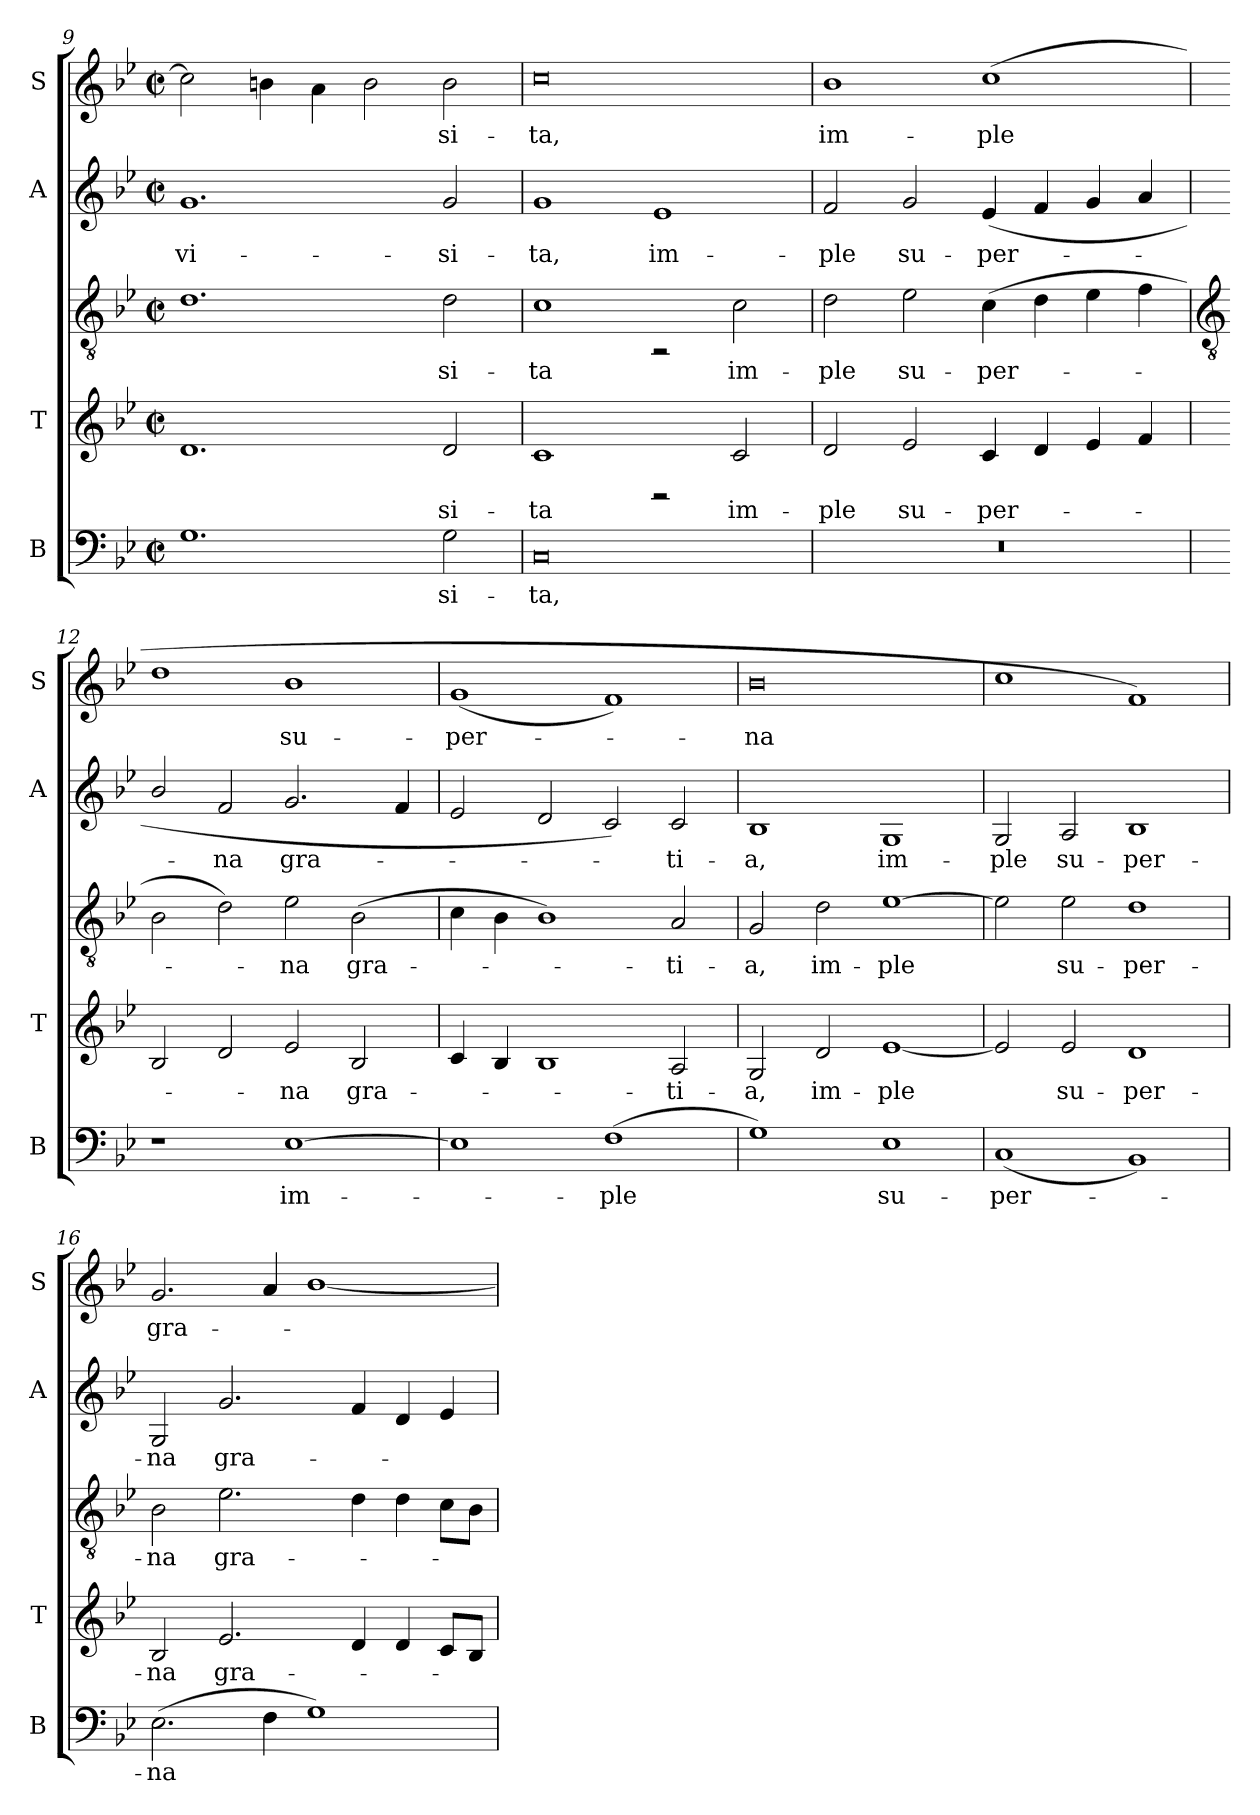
**kern	**text	**kern	**text	**kern	**text	**kern	**text	**kern	**text
*part4	*part4	*part3	*part3	*part3	*part3	*part2	*part2	*part1	*part1
*staff5	*staff5	*staff4	*staff4	*staff3	*staff3	*staff2	*staff2	*staff1	*staff1
*I"B	*	*I"T	*	*	*	*I"A	*	*I"S	*
*I'B	*	*I'T	*	*	*	*I'A	*	*I'S	*
*clefF4	*	*	*	*clefGv2	*	*clefG2	*	*clefG2	*
*k[b-e-]	*	*k[b-e-]	*	*k[b-e-]	*	*k[b-e-]	*	*k[b-e-]	*
*B-:	*	*B-:	*	*B-:	*	*B-:	*	*B-:	*
*M4/2	*	*M4/2	*	*M4/2	*	*M4/2	*	*M4/2	*
*met(c|)	*	*met(c|)	*	*met(c|)	*	*met(c|)	*	*met(c|)	*
=9	=9	=9	=9	=9	=9	=9	=9	=9	=9
!	!	!	!	!	!	!	!LO:LY:b	!	!
1.G	.	1.d	.	1.d	.	1.g	vi-	2cc]	.
.	.	.	.	.	.	.	.	4bn	.
.	.	.	.	.	.	.	.	4a\	.
.	.	.	.	.	.	.	.	2b	.
!	!LO:LY:b	!	!LO:LY:b	!	!LO:LY:b	!	!LO:LY:b	!	!LO:LY:b
2G	si-	2d	si-	2d	si-	2g	-si-	2b	si-
=10	=10	=10	=10	=10	=10	=10	=10	=10	=10
!	!LO:LY:b	!	!LO:LY:b	!	!LO:LY:b	!	!LO:LY:b	!	!LO:LY:b
0C	-ta,	1c	-ta	1c	-ta	1g	-ta,	0cc	-ta,
!	!	!	!	!	!	!	!LO:LY:b	!	!
.	.	2rBB	.	2rBB	.	1e-	im-	.	.
!	!	!	!LO:LY:b	!	!LO:LY:b	!	!	!	!
.	.	2c	im-	2c	im-	.	.	.	.
=11	=11	=11	=11	=11	=11	=11	=11	=11	=11
!	!	!	!LO:LY:b	!	!LO:LY:b	!	!LO:LY:b	!	!LO:LY:b
0r	.	2d	-ple	2d	-ple	2f	-ple	1b-	im-
!	!	!	!LO:LY:b	!	!LO:LY:b	!	!LO:LY:b	!	!
.	.	2e-	su-	2e-	su-	2g	su-	.	.
!	!	!	!LO:LY:b	!	!LO:LY:b	!	!LO:LY:b	!	!LO:LY:b
.	.	4c	-per-	(>4c	-per-	(<4e-	-per-	(<1cc	-ple
.	.	4d	.	4d	.	4f	.	.	.
.	.	4e-	.	4e-	.	4g	.	.	.
.	.	4f	.	4f	.	4a/	.	.	.
!!LO:LB:g=z
=12	=12	=12	=12	=12	=12	=12	=12	=12	=12
*	*	*	*	*clefGv2	*	*	*	*	*
1r	.	2B-	.	2B-	.	2b-/	.	1dd	.
!	!	!	!	!	!	!	!LO:LY:b	!	!
.	.	2d	.	2d)	.	2f	na	.	.
!	!LO:LY:b	!	!LO:LY:b	!	!LO:LY:b	!	!LO:LY:b	!	!LO:LY:b
[1E-	im-	2e-	na	2e-	na	2.g	gra-	1b-	su-
!	!	!	!LO:LY:b	!	!LO:LY:b	!	!	!	!
.	.	2B-	gra-	(>2B-	gra-	.	.	.	.
.	.	.	.	.	.	4f	.	.	.
=13	=13	=13	=13	=13	=13	=13	=13	=13	=13
!	!	!	!	!	!	!	!	!	!LO:LY:b
1E-]	.	4c	.	4c	.	2e-	.	(<1g	-per-
.	.	4B-	.	4B-	.	.	.	.	.
.	.	1B-	.	1B-)	.	2d	.	.	.
!	!LO:LY:b	!	!	!	!	!	!	!	!
(>1F	ple	.	.	.	.	2c)	.	1f)	.
!	!	!	!LO:LY:b	!	!LO:LY:b	!	!LO:LY:b	!	!
.	.	2A/	ti-	2A/	ti-	2c	ti-	.	.
=14	=14	=14	=14	=14	=14	=14	=14	=14	=14
!	!	!	!LO:LY:b	!	!LO:LY:b	!	!LO:LY:b	!	!LO:LY:b
1G)	.	2G	-a,	2G	-a,	1B-	-a,	0b-	na
!	!	!	!LO:LY:b	!	!LO:LY:b	!	!	!	!
.	.	2d	im-	2d	im-	.	.	.	.
!	!LO:LY:b	!	!LO:LY:b	!	!LO:LY:b	!	!LO:LY:b	!	!
1E-	su-	[1e-	-ple	[1e-	-ple	1G	im-	.	.
=15	=15	=15	=15	=15	=15	=15	=15	=15	=15
!	!LO:LY:b	!	!	!	!	!	!LO:LY:b	!	!
(<1C	-per-	2e-]	.	2e-]	.	2G	-ple	1cc	.
!	!	!	!LO:LY:b	!	!LO:LY:b	!	!LO:LY:b	!	!
.	.	2e-	su-	2e-	su-	2A	su-	.	.
!	!	!	!LO:LY:b	!	!LO:LY:b	!	!LO:LY:b	!	!
1BB-)	.	1d	-per-	1d	-per-	1B-	-per-	1f)	.
=16	=16	=16	=16	=16	=16	=16	=16	=16	=16
!	!LO:LY:b	!	!LO:LY:b	!	!LO:LY:b	!	!LO:LY:b	!	!LO:LY:b
(>2.E-	na	2B-	-na	2B-	-na	2G	-na	2.g	gra-
!	!	!	!LO:LY:b	!	!LO:LY:b	!	!LO:LY:b	!	!
.	.	2.e-	gra-	2.e-	gra-	2.g	gra-	.	.
4F	.	.	.	.	.	.	.	4a/	.
1G)	.	.	.	.	.	.	.	[1b-/	.
.	.	4d	.	4d	.	4f/	.	.	.
.	.	4d	.	4d	.	4d	.	.	.
.	.	8cL	.	8cL	.	4e-	.	.	.
.	.	8B-J	.	8B-J	.	.	.	.	.
=	=	=	=	=	=	=	=	=	=
*-	*-	*-	*-	*-	*-	*-	*-	*-	*-
